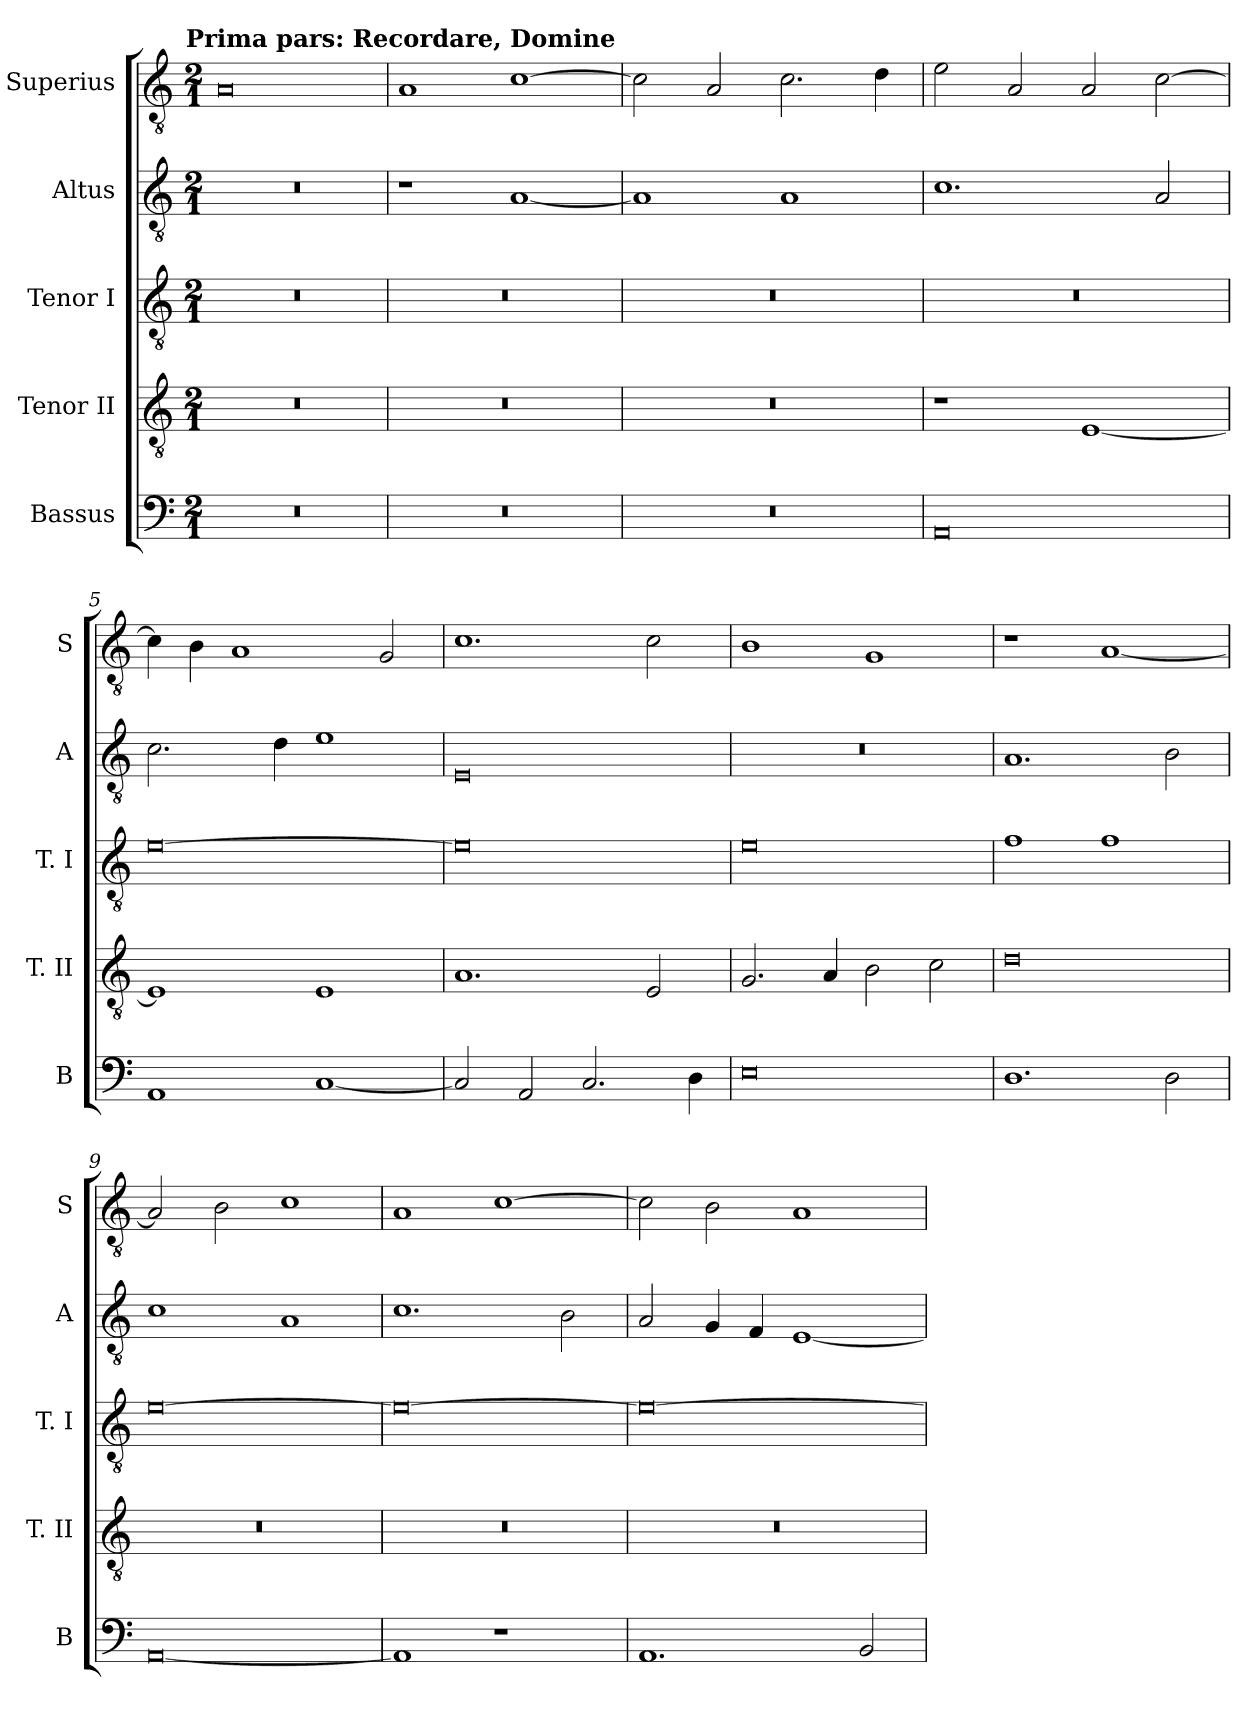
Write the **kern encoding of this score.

**kern	**kern	**kern	**kern	**kern
*part5	*part4	*part3	*part2	*part1
*staff5	*staff4	*staff3	*staff2	*staff1
*I"Bassus	*I"Tenor II	*I"Tenor I	*I"Altus	*I"Superius
*I'B	*I'T. II	*I'T. I	*I'A	*I'S
*clefF4	*clefGv2	*clefGv2	*clefGv2	*clefGv2
*k[]	*k[]	*k[]	*k[]	*k[]
*C:	*C:	*C:	*C:	*C:
!!LO:TX:omd:t=Prima pars&colon; Recordare, Domine
*M2/1	*M2/1	*M2/1	*M2/1	*M2/1
=1	=1	=1	=1	=1
0r	0r	0r	0r	0A
=2	=2	=2	=2	=2
0r	0r	0r	1r	1A
.	.	.	[1A	[1c
=3	=3	=3	=3	=3
0r	0r	0r	1A]	2c]
.	.	.	.	2A
.	.	.	1A	2.c
.	.	.	.	4d
=4	=4	=4	=4	=4
0AA	1r	0r	1.c	2e
.	.	.	.	2A
.	[1E	.	.	2A
.	.	.	2A	[2c
=5	=5	=5	=5	=5
1AA	1E]	[0e	2.c	4c]
.	.	.	.	4B
.	.	.	.	1A
.	.	.	4d	.
[1C	1E	.	1e	.
.	.	.	.	2G
=6	=6	=6	=6	=6
2C]	1.A	0e]	0E	1.c
2AA	.	.	.	.
2.C	.	.	.	.
.	2E	.	.	2c
4D	.	.	.	.
=7	=7	=7	=7	=7
0E	2.G	0e	0r	1B
.	4A	.	.	.
.	2B	.	.	1G
.	2c	.	.	.
=8	=8	=8	=8	=8
1.D	0d	1f	1.A	1r
.	.	1f	.	[1A
2D	.	.	2B	.
=9	=9	=9	=9	=9
[0AA	0r	[0e	1c	2A]
.	.	.	.	2B
.	.	.	1A	1c
=10	=10	=10	=10	=10
1AA]	0r	0e_	1.c	1A
1r	.	.	.	[1c
.	.	.	2B	.
=11	=11	=11	=11	=11
1.AA	0r	0e_	2A	2c]
.	.	.	4G	2B
.	.	.	4F	.
.	.	.	[1E	1A
2BB	.	.	.	.
=	=	=	=	=
*-	*-	*-	*-	*-
